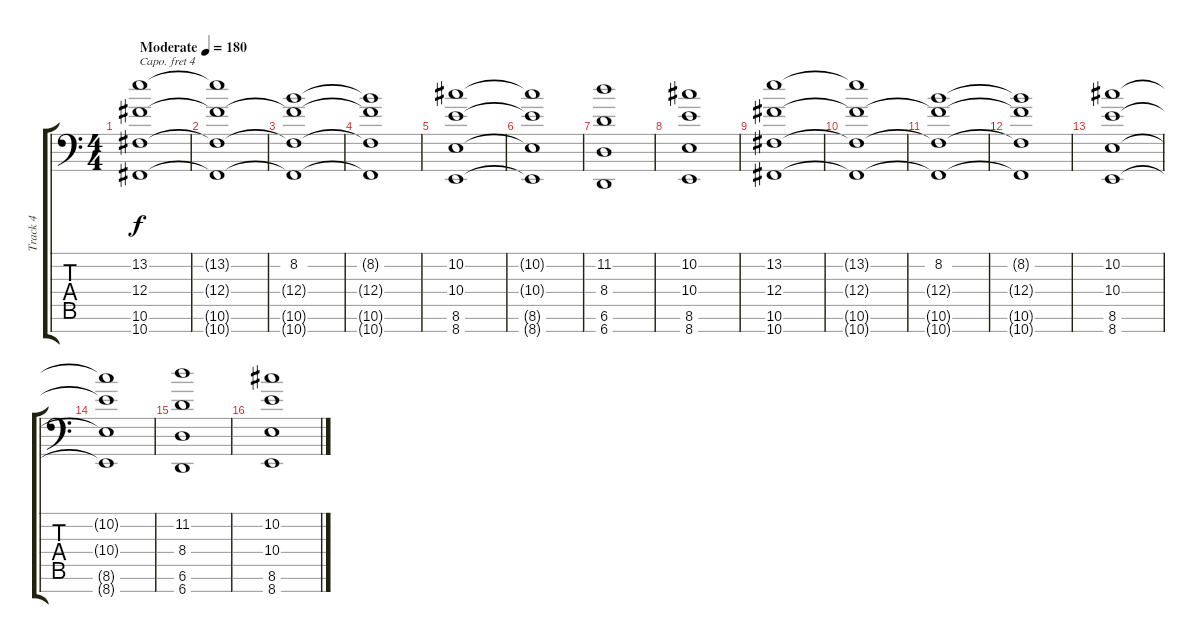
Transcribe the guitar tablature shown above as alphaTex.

\track ("Track 4" "Track 4") {instrument pad2warm}
\staff {score tabs}
\capo 4
\tuning (E4 B3 G3 D3 A2 E2 E1) {hide}
\ts (4 4)
\tempo (180 "Moderate")
\clef f4
\ks c
(13.2 12.4 10.6 10.7).1{dy f instrument pad2warm} |
(13.2{t} 12.4{t} 10.6{t} 10.7{t}).1 |
(8.2 12.4{t} 10.6{t} 10.7{t}).1 |
(8.2{t} 12.4{t} 10.6{t} 10.7{t}).1 |
(10.2 10.4 8.6 8.7).1 |
(10.2{t} 10.4{t} 8.6{t} 8.7{t}).1 |
(11.2 8.4 6.6 6.7).1 |
(10.2 10.4 8.6 8.7).1 |
(13.2 12.4 10.6 10.7).1 |
(13.2{t} 12.4{t} 10.6{t} 10.7{t}).1 |
(8.2 12.4{t} 10.6{t} 10.7{t}).1 |
(8.2{t} 12.4{t} 10.6{t} 10.7{t}).1 |
(10.2 10.4 8.6 8.7).1 |
(10.2{t} 10.4{t} 8.6{t} 8.7{t}).1 |
(11.2 8.4 6.6 6.7).1 |
(10.2 10.4 8.6 8.7).1
